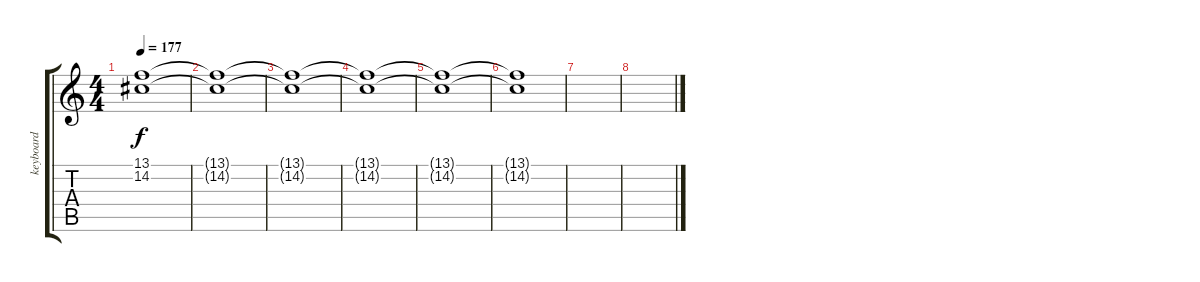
\track ("keyboard" "keyboard") {instrument pad2warm}
\staff {score tabs}
\tuning (E4 B3 G3 D3 A2 E2) {hide}
\ts (4 4)
\tempo 177
\clef g2
\ks c
(13.1 14.2).1{dy f} |
(13.1{t} 14.2{t}).1 |
(13.1{t} 14.2{t}).1 |
(13.1{t} 14.2{t}).1 |
(13.1{t} 14.2{t}).1 |
(13.1{t} 14.2{t}).1 |
|
\section ("" "")
